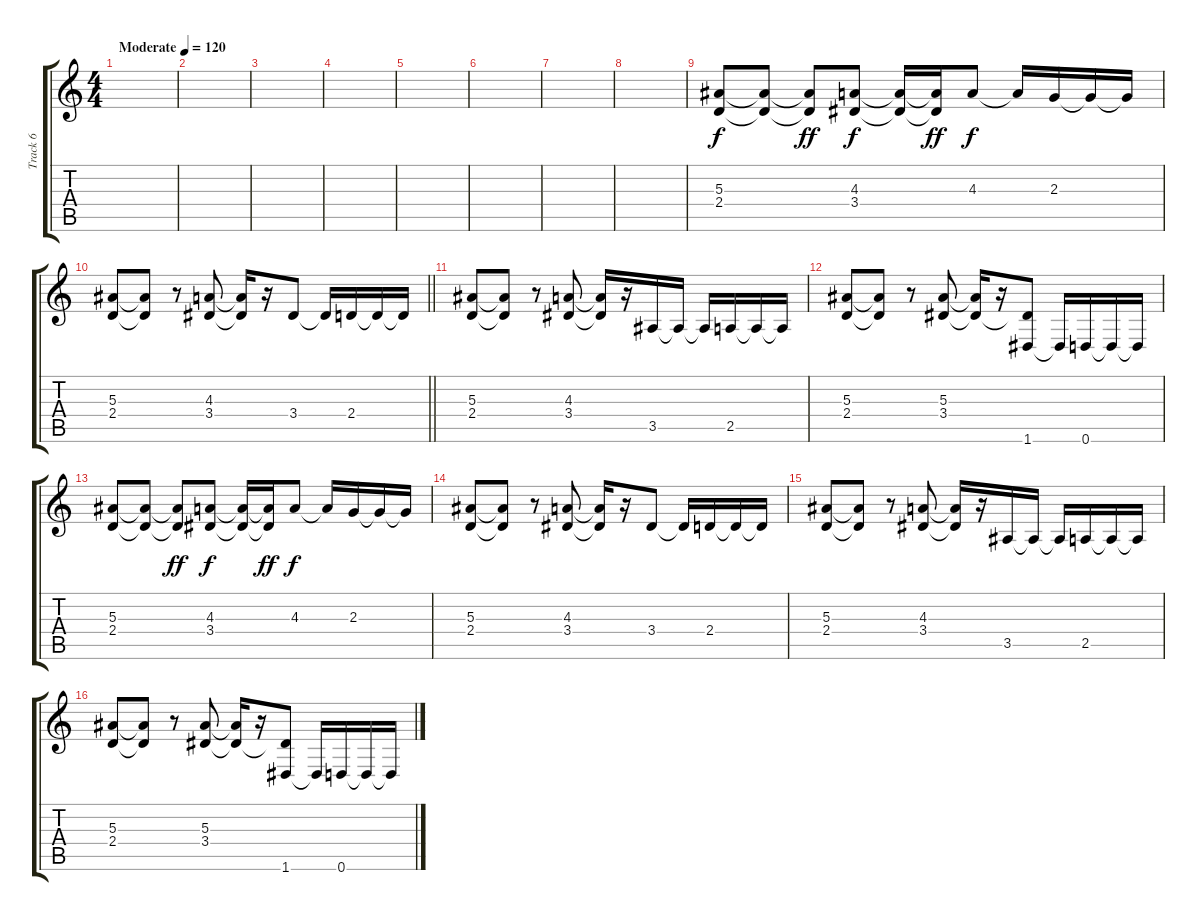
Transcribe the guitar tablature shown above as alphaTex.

\track ("Track 6" "Track 6") {instrument overdrivenguitar}
\staff {score tabs}
\tuning (D4 A3 F3 C3 G2 D2) {hide}
\ts (4 4)
\tempo (120 "Moderate")
\clef g2
\ks c
|
|
|
|
|
|
|
|
(5.3 2.4).8 (5.3{t} 2.4{t}).8 (5.3{t} 2.4{t}).8{dy ff} (4.3 3.4).8{dy f} (4.3{t} 3.4{t}).16 (4.3{t} 3.4{t}).16{dy ff} 4.3.8{dy f} 4.3{t}.16 2.3.16 2.3{t}.16 2.3{t}.16 |
\barLineRight lightlight
(5.3 2.4).8 (5.3{t} 2.4{t}).8 r.8 (4.3 3.4).8 (4.3{t} 3.4{t}).16 r.16 3.4.8 3.4{t}.16 2.4.16 2.4{t}.16 2.4{t}.16 |
(5.3 2.4).8 (5.3{t} 2.4{t}).8 r.8 (4.3 3.4).8 (4.3{t} 3.4{t}).16 r.16 3.5.16 3.5{t}.16 3.5{t}.16 2.5.16 2.5{t}.16 2.5{t}.16 |
(5.3 2.4).8 (5.3{t} 2.4{t}).8 r.8 (5.3 3.4).8 (5.3{t} 3.4{t}).16 r.16 (3.4{t} 1.6).8 1.6{t}.16 0.6.16 0.6{t}.16 0.6{t}.16 |
(5.3 2.4).8 (5.3{t} 2.4{t}).8 (5.3{t} 2.4{t}).8{dy ff} (4.3 3.4).8{dy f} (4.3{t} 3.4{t}).16 (4.3{t} 3.4{t}).16{dy ff} 4.3.8{dy f} 4.3{t}.16 2.3.16 2.3{t}.16 2.3{t}.16 |
(5.3 2.4).8 (5.3{t} 2.4{t}).8 r.8 (4.3 3.4).8 (4.3{t} 3.4{t}).16 r.16 3.4.8 3.4{t}.16 2.4.16 2.4{t}.16 2.4{t}.16 |
(5.3 2.4).8 (5.3{t} 2.4{t}).8 r.8 (4.3 3.4).8 (4.3{t} 3.4{t}).16 r.16 3.5.16 3.5{t}.16 3.5{t}.16 2.5.16 2.5{t}.16 2.5{t}.16 |
(5.3 2.4).8 (5.3{t} 2.4{t}).8 r.8 (5.3 3.4).8 (5.3{t} 3.4{t}).16 r.16 (3.4{t} 1.6).8 1.6{t}.16 0.6.16 0.6{t}.16 0.6{t}.16
